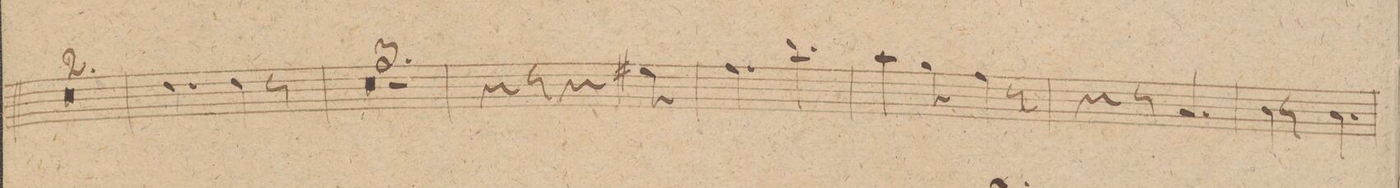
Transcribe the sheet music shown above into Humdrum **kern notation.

**kern	**dynam
*I"Fagotto 1mo	*
*clefF4	*
*k[]	*
*M6/8	*
1.r	.
=97	=97
=98	=98
4.F\	.
4F\	.
8r	.
=99	=99
1.r	.
=100	=100
=101	=101
2.r	.
=102	=102
4r	.
8r	.
4r	.
8G#X\	.
=103	=103
4.A\	.
4.d\	.
=104	=104
4c\	.
8B\	.
4A\	.
8r	.
=105	=105
4r	.
8r	.
4.C/	.
=106	=106
4D\	.
8r	.
4.C\	.
=107	=107
*-	*-
